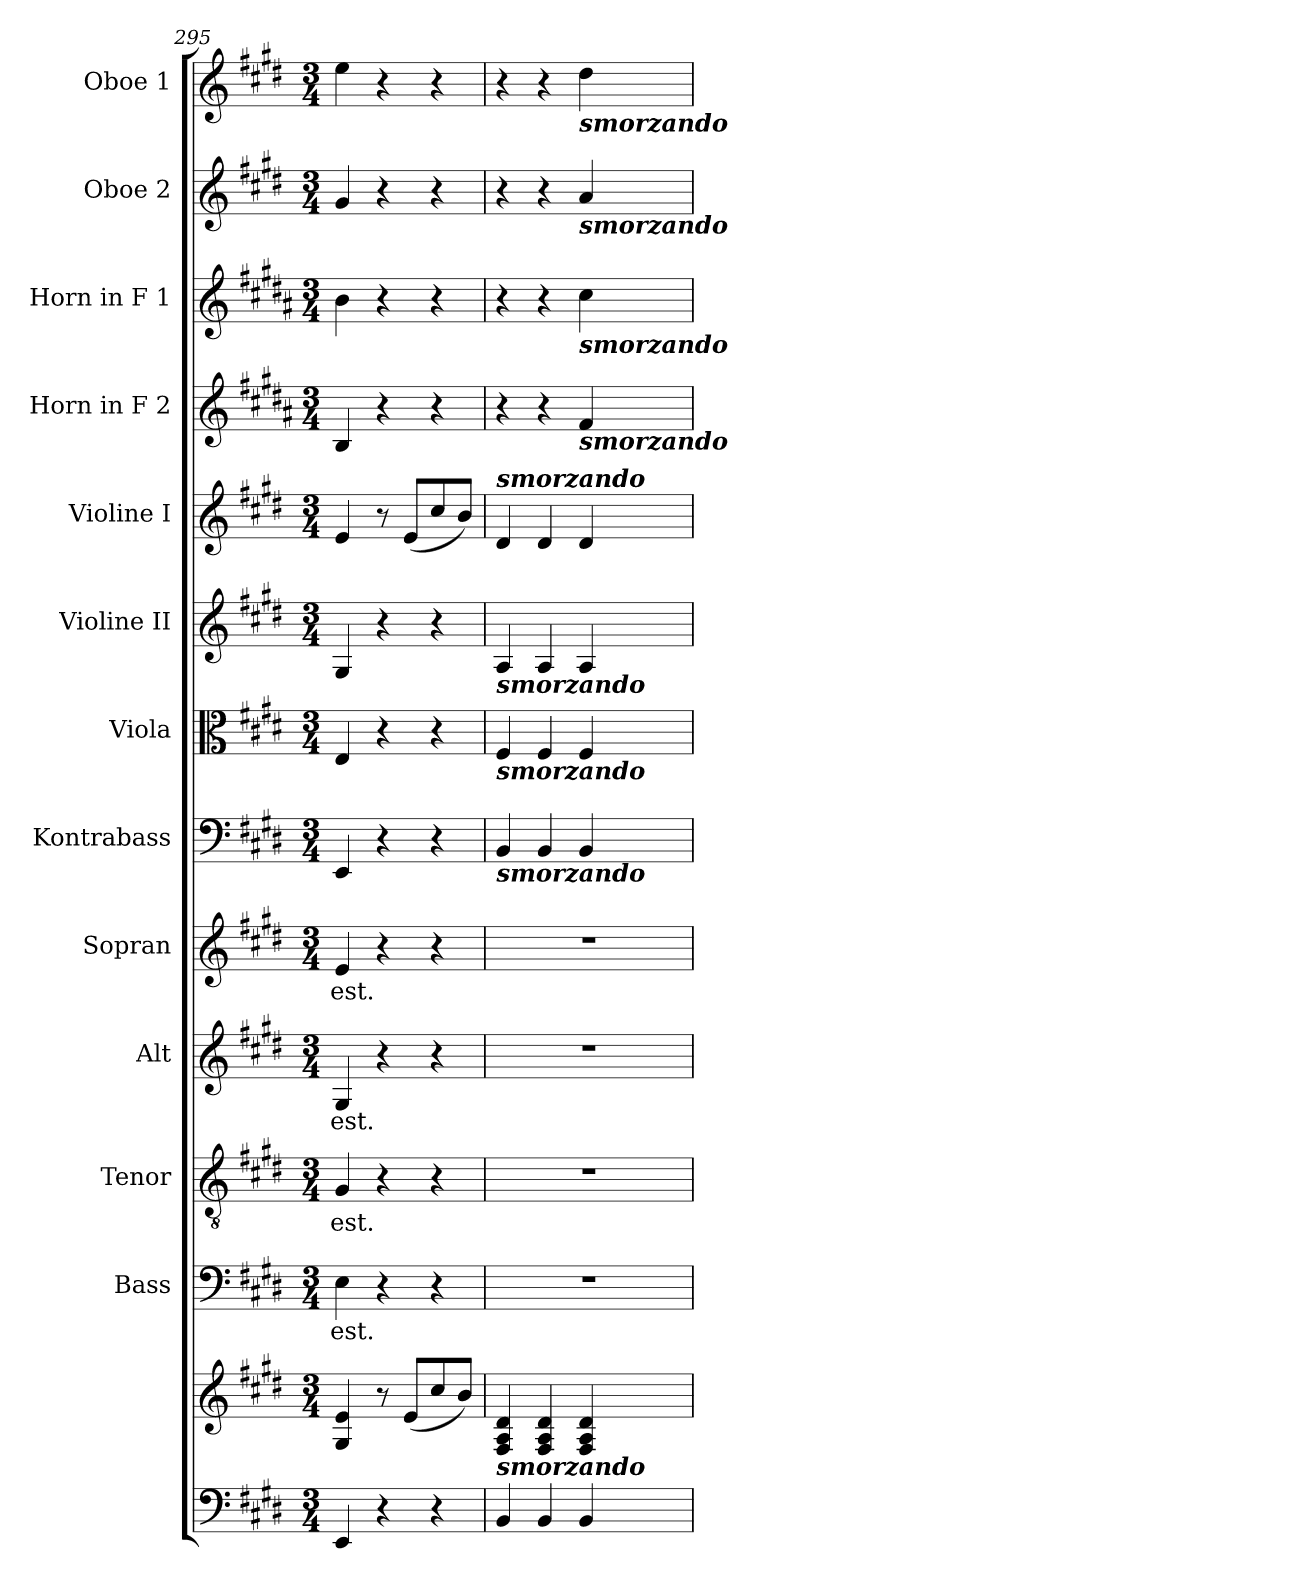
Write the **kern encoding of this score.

**kern	**kern	**kern	**text	**kern	**text	**kern	**text	**kern	**text	**kern	**kern	**kern	**kern	**kern	**kern	**kern	**kern
*part13	*part13	*part12	*part12	*part11	*part11	*part10	*part10	*part9	*part9	*part8	*part7	*part6	*part5	*part4	*part3	*part2	*part1
*staff14	*staff13	*staff12	*staff12	*staff11	*staff11	*staff10	*staff10	*staff9	*staff9	*staff8	*staff7	*staff6	*staff5	*staff4	*staff3	*staff2	*staff1
*	*	*I"Bass	*	*I"Tenor	*	*I"Alt	*	*I"Sopran	*	*I"Kontrabass	*I"Viola	*I"Violine II	*I"Violine I	*I"Horn in F 2	*I"Horn in F 1	*I"Oboe 2	*I"Oboe 1
*	*	*I'B.	*	*I'T.	*	*I'A.	*	*I'S.	*	*I'Kb.	*I'Vla.	*I'Vl. II	*I'Vl. I	*	*	*I'Ob.. 2	*I'Ob. 1
*clefF4	*clefG2	*clefF4	*	*clefGv2	*	*clefG2	*	*clefG2	*	*clefF4	*clefC3	*clefG2	*clefG2	*clefG2	*clefG2	*clefG2	*clefG2
*	*	*	*	*	*	*	*	*	*	*ITrd7c12	*	*	*	*ITrd4c7	*ITrd4c7	*	*
*k[f#c#g#d#]	*k[f#c#g#d#]	*k[f#c#g#d#]	*	*k[f#c#g#d#]	*	*k[f#c#g#d#]	*	*k[f#c#g#d#]	*	*k[f#c#g#d#]	*k[f#c#g#d#]	*k[f#c#g#d#]	*k[f#c#g#d#]	*k[f#c#g#d#]	*k[f#c#g#d#]	*k[f#c#g#d#]	*k[f#c#g#d#]
*E:	*E:	*E:	*	*E:	*	*E:	*	*E:	*	*E:	*E:	*E:	*E:	*E:	*E:	*E:	*E:
*M3/4	*M3/4	*M3/4	*	*M3/4	*	*M3/4	*	*M3/4	*	*M3/4	*M3/4	*M3/4	*M3/4	*M3/4	*M3/4	*M3/4	*M3/4
=295	=295	=295	=295	=295	=295	=295	=295	=295	=295	=295	=295	=295	=295	=295	=295	=295	=295
!	!	!	!LO:LY:b	!	!LO:LY:b	!	!LO:LY:b	!	!LO:LY:b	!	!	!	!	!	!	!	!
4EE/	4G#/ 4e/	4E\	est.	4G#/	est.	4G#/	est.	4e/	est.	4EEE/	4E/	4G#/	4e/	4E/	4e\	4g#/	4ee\
4r	8r	4r	.	4r	.	4r	.	4r	.	4r	4r	4r	8r	4r	4r	4r	4r
.	(<8e/L	.	.	.	.	.	.	.	.	.	.	.	(<8e/L	.	.	.	.
4r	8cc#/	4r	.	4r	.	4r	.	4r	.	4r	4r	4r	8cc#/	4r	4r	4r	4r
.	8b/J)	.	.	.	.	.	.	.	.	.	.	.	8b/J)	.	.	.	.
=296	=296	=296	=296	=296	=296	=296	=296	=296	=296	=296	=296	=296	=296	=296	=296	=296	=296
!	!	!	!	!	!	!	!	!	!	!	!	!	!LO:TX:a:Bi:t=smorzando	!	!	!	!
!	!	!	!	!	!	!	!	!	!	!	!	!LO:TX:b:Bi:t=smorzando	!	!	!	!	!
!	!	!	!	!	!	!	!	!	!	!	!LO:TX:b:Bi:t=smorzando	!	!	!	!	!	!
!	!	!	!	!	!	!	!	!	!	!LO:TX:b:Bi:t=smorzando	!	!	!	!	!	!	!
!	!LO:TX:b:Bi:t=smorzando	!	!	!	!	!	!	!	!	!	!	!	!	!	!	!	!
4BB/	4F#/ 4A/ 4d#/	2.r	.	2.r	.	2.r	.	2.r	.	4BBB/	4F#/	4A/	4d#/	4r	4r	4r	4r
4BB/	4F#/ 4A/ 4d#/	.	.	.	.	.	.	.	.	4BBB/	4F#/	4A/	4d#/	4r	4r	4r	4r
!	!	!	!	!	!	!	!	!	!	!	!	!	!	!	!	!	!LO:TX:b:Bi:t=smorzando
!	!	!	!	!	!	!	!	!	!	!	!	!	!	!	!	!LO:TX:b:Bi:t=smorzando	!
!	!	!	!	!	!	!	!	!	!	!	!	!	!	!	!LO:TX:b:Bi:t=smorzando	!	!
!	!	!	!	!	!	!	!	!	!	!	!	!	!	!LO:TX:b:Bi:t=smorzando	!	!	!
4BB/	4F#/ 4A/ 4d#/	.	.	.	.	.	.	.	.	4BBB/	4F#/	4A/	4d#/	4B/	4f#\	4a/	4dd#\
=	=	=	=	=	=	=	=	=	=	=	=	=	=	=	=	=	=
*-	*-	*-	*-	*-	*-	*-	*-	*-	*-	*-	*-	*-	*-	*-	*-	*-	*-
